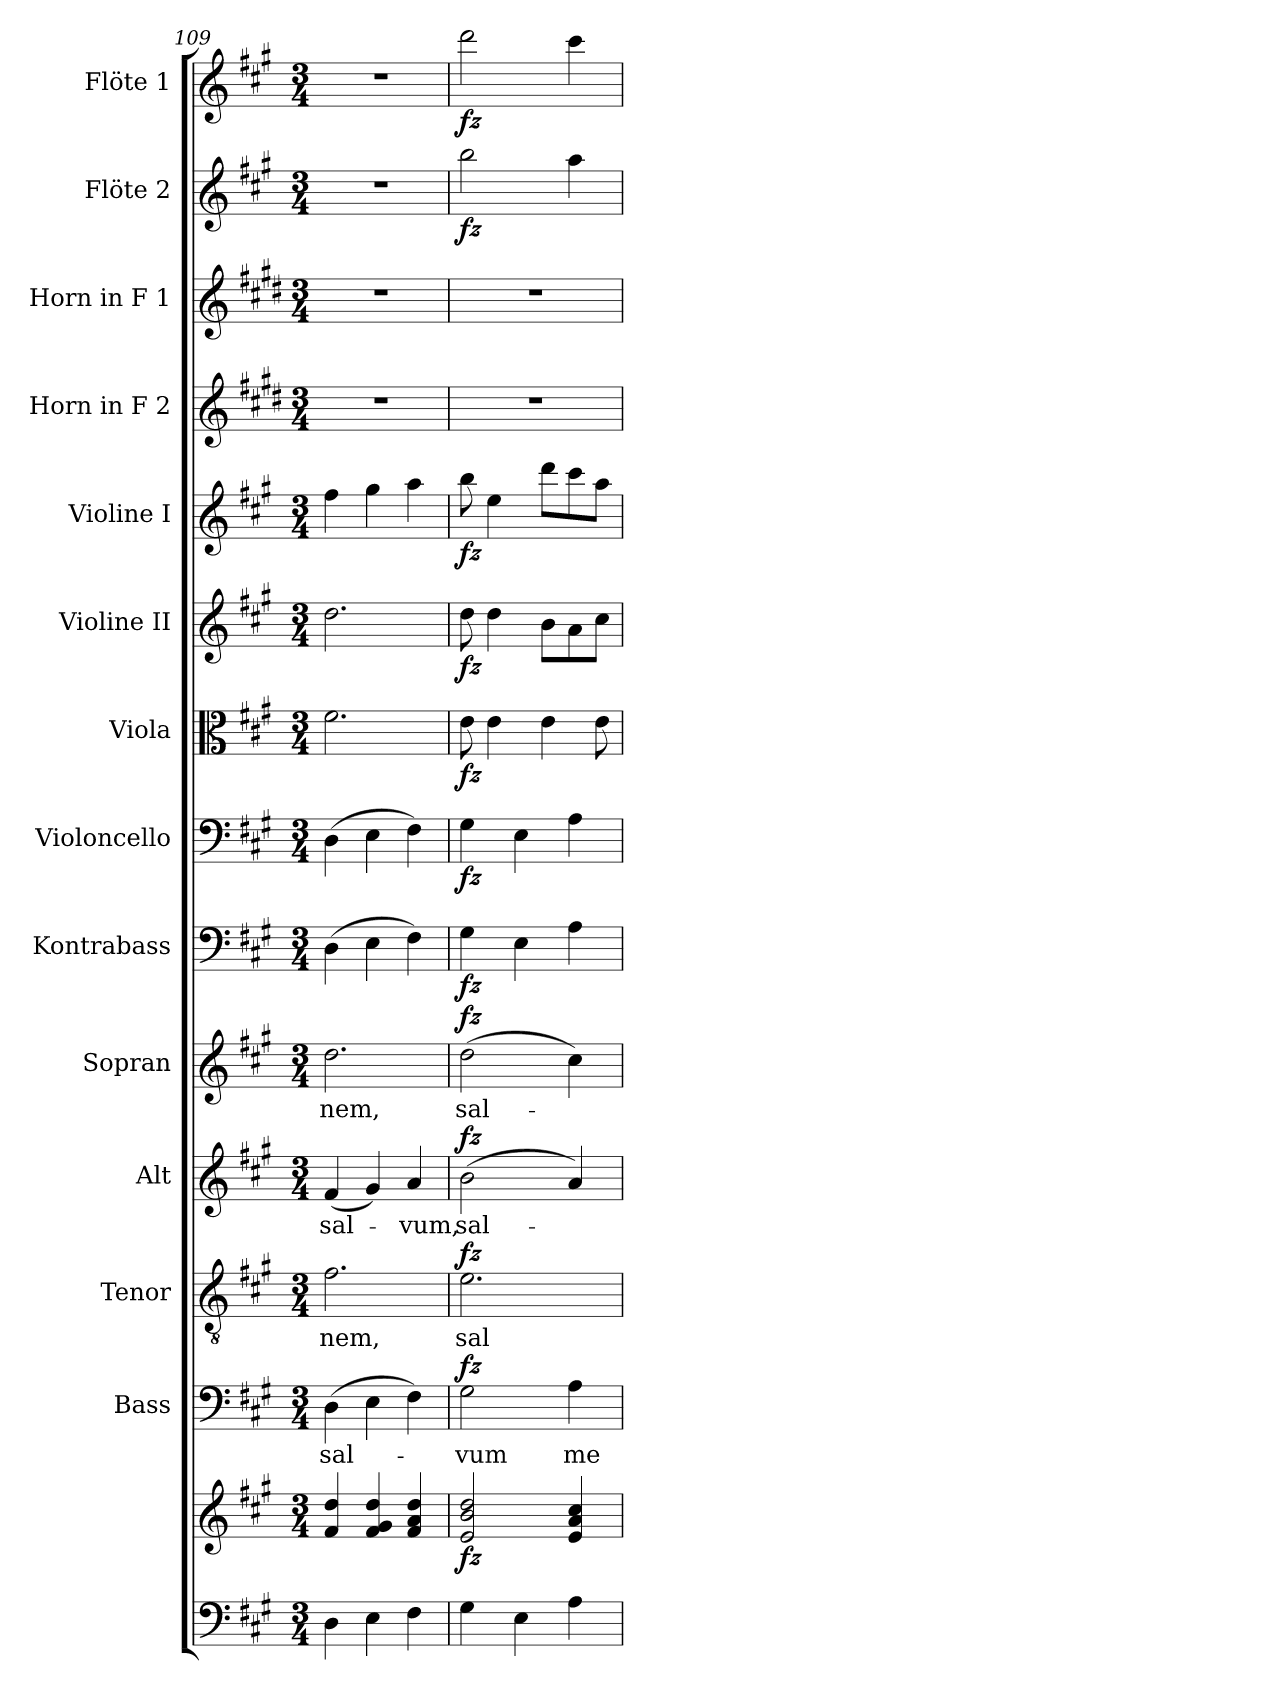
**kern	**kern	**dynam	**kern	**text	**dynam	**kern	**text	**dynam	**kern	**text	**dynam	**kern	**text	**dynam	**kern	**dynam	**kern	**dynam	**kern	**dynam	**kern	**dynam	**kern	**dynam	**kern	**kern	**kern	**dynam	**kern	**dynam
*part14	*part14	*part14	*part13	*part13	*part13	*part12	*part12	*part12	*part11	*part11	*part11	*part10	*part10	*part10	*part9	*part9	*part8	*part8	*part7	*part7	*part6	*part6	*part5	*part5	*part4	*part3	*part2	*part2	*part1	*part1
*staff15	*staff14	*staff14/15	*staff13	*staff13	*staff13	*staff12	*staff12	*staff12	*staff11	*staff11	*staff11	*staff10	*staff10	*staff10	*staff9	*staff9	*staff8	*staff8	*staff7	*staff7	*staff6	*staff6	*staff5	*staff5	*staff4	*staff3	*staff2	*staff2	*staff1	*staff1
*	*	*	*I"Bass	*	*	*I"Tenor	*	*	*I"Alt	*	*	*I"Sopran	*	*	*I"Kontrabass	*	*I"Violoncello	*	*I"Viola	*	*I"Violine II	*	*I"Violine I	*	*I"Horn in F 2	*I"Horn in F 1	*I"Flöte 2	*	*I"Flöte 1	*
*	*	*	*I'B.	*	*	*I'T.	*	*	*I'A.	*	*	*I'S.	*	*	*I'Kb.	*	*I'Vc.	*	*I'Vla.	*	*I'Vl. II	*	*I'Vl. I	*	*	*	*I'Fl. 2	*	*I'Fl. 1	*
*clefF4	*clefG2	*	*clefF4	*	*	*clefGv2	*	*	*clefG2	*	*	*clefG2	*	*	*clefF4	*	*clefF4	*	*clefC3	*	*clefG2	*	*clefG2	*	*clefG2	*clefG2	*clefG2	*	*clefG2	*
*	*	*	*	*	*	*	*	*	*	*	*	*	*	*	*ITrd7c12	*	*	*	*	*	*	*	*	*	*ITrd4c7	*ITrd4c7	*	*	*	*
*k[f#c#g#]	*k[f#c#g#]	*	*k[f#c#g#]	*	*	*k[f#c#g#]	*	*	*k[f#c#g#]	*	*	*k[f#c#g#]	*	*	*k[f#c#g#]	*	*k[f#c#g#]	*	*k[f#c#g#]	*	*k[f#c#g#]	*	*k[f#c#g#]	*	*k[f#c#g#]	*k[f#c#g#]	*k[f#c#g#]	*	*k[f#c#g#]	*
*A:	*A:	*	*A:	*	*	*A:	*	*	*A:	*	*	*A:	*	*	*A:	*	*A:	*	*A:	*	*A:	*	*A:	*	*A:	*A:	*A:	*	*A:	*
*M3/4	*M3/4	*	*M3/4	*	*	*M3/4	*	*	*M3/4	*	*	*M3/4	*	*	*M3/4	*	*M3/4	*	*M3/4	*	*M3/4	*	*M3/4	*	*M3/4	*M3/4	*M3/4	*	*M3/4	*
=109	=109	=109	=109	=109	=109	=109	=109	=109	=109	=109	=109	=109	=109	=109	=109	=109	=109	=109	=109	=109	=109	=109	=109	=109	=109	=109	=109	=109	=109	=109
!	!	!	!	!LO:LY:b	!	!	!LO:LY:b	!	!	!LO:LY:b	!	!	!LO:LY:b	!	!	!	!	!	!	!	!	!	!	!	!	!	!	!	!	!
4D\	4f#/ 4dd/	.	(>4D\	sal-	.	2.f#\	-nem,	.	(<4f#/	sal-	.	2.dd\	-nem,	.	(>4DD\	.	(>4D\	.	2.f#\	.	2.dd\	.	4ff#\	.	2.r	2.r	2.r	.	2.r	.
4E\	4f#/ 4g#/ 4dd/	.	4E\	.	.	.	.	.	4g#/)	.	.	.	.	.	4EE\	.	4E\	.	.	.	.	.	4gg#\	.	.	.	.	.	.	.
!	!	!	!	!	!	!	!	!	!	!LO:LY:b	!	!	!	!	!	!	!	!	!	!	!	!	!	!	!	!	!	!	!	!
4F#\	4f#/ 4a/ 4dd/	.	4F#\)	.	.	.	.	.	4a/	-vum,	.	.	.	.	4FF#\)	.	4F#\)	.	.	.	.	.	4aa\	.	.	.	.	.	.	.
=110	=110	=110	=110	=110	=110	=110	=110	=110	=110	=110	=110	=110	=110	=110	=110	=110	=110	=110	=110	=110	=110	=110	=110	=110	=110	=110	=110	=110	=110	=110
!	!	!LO:DY:b	!	!LO:LY:b	!LO:DY:a	!	!LO:LY:b	!LO:DY:a	!	!LO:LY:b	!LO:DY:a	!	!LO:LY:b	!LO:DY:a	!	!LO:DY:b	!	!LO:DY:b	!	!LO:DY:b	!	!LO:DY:b	!	!LO:DY:b	!	!	!	!LO:DY:b	!	!LO:DY:b
4G#\	2e/ 2b/ 2dd/	fz	2G#\	-vum	fz	2.e\	sal-	fz	(>2b\	sal-	fz	(>2dd\	sal-	fz	4GG#\	fz	4G#\	fz	8e\	fz	8dd\	fz	8bb\	fz	2.r	2.r	2bb\	fz	2ddd\	fz
.	.	.	.	.	.	.	.	.	.	.	.	.	.	.	.	.	.	.	4e\	.	4dd\	.	4ee\	.	.	.	.	.	.	.
4E\	.	.	.	.	.	.	.	.	.	.	.	.	.	.	4EE\	.	4E\	.	.	.	.	.	.	.	.	.	.	.	.	.
.	.	.	.	.	.	.	.	.	.	.	.	.	.	.	.	.	.	.	4e\	.	8b\L	.	8ddd\L	.	.	.	.	.	.	.
!	!	!	!	!LO:LY:b	!	!	!	!	!	!	!	!	!	!	!	!	!	!	!	!	!	!	!	!	!	!	!	!	!	!
4A\	4e/ 4a/ 4cc#/	.	4A\	me	.	.	.	.	4a/)	.	.	4cc#\)	.	.	4AA\	.	4A\	.	.	.	8a\	.	8ccc#\	.	.	.	4aa\	.	4ccc#\	.
.	.	.	.	.	.	.	.	.	.	.	.	.	.	.	.	.	.	.	8e\	.	8cc#\J	.	8aa\J	.	.	.	.	.	.	.
=	=	=	=	=	=	=	=	=	=	=	=	=	=	=	=	=	=	=	=	=	=	=	=	=	=	=	=	=	=	=
*-	*-	*-	*-	*-	*-	*-	*-	*-	*-	*-	*-	*-	*-	*-	*-	*-	*-	*-	*-	*-	*-	*-	*-	*-	*-	*-	*-	*-	*-	*-
